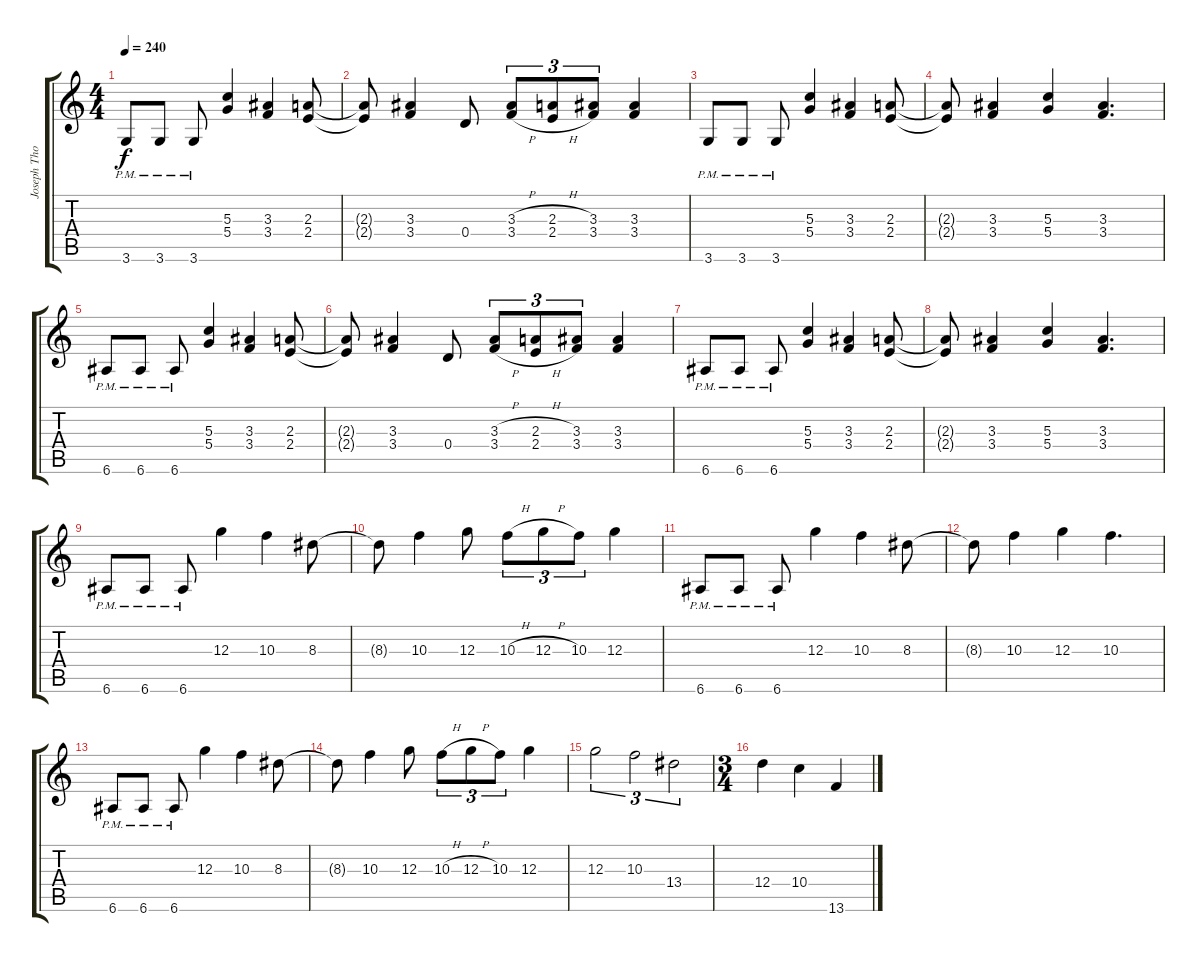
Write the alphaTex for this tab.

\track ("Joseph Tholl" "Joseph Tho") {instrument overdrivenguitar}
\staff {score tabs}
\tuning (E4 B3 G3 D3 A2 E2) {hide}
\ts (4 4)
\tempo 240
\clef g2
\ks c
3.6{pm}.8{dy f} 3.6{pm}.8 3.6{pm}.8 (5.3 5.4).4 (3.3 3.4).4 (2.3 2.4).8 |
(2.3{t} 2.4{t}).8 (3.3 3.4).4 0.4.8 (3.3{h} 3.4{h}).8{tu (3 2)} (2.3{h} 2.4{h}).8{tu (3 2)} (3.3 3.4).8{tu (3 2)} (3.3 3.4).4 |
3.6{pm}.8 3.6{pm}.8 3.6{pm}.8 (5.3 5.4).4 (3.3 3.4).4 (2.3 2.4).8 |
(2.3{t} 2.4{t}).8 (3.3 3.4).4 (5.3 5.4).4 (3.3 3.4).4{d} |
6.6{pm}.8 6.6{pm}.8 6.6{pm}.8 (5.3 5.4).4 (3.3 3.4).4 (2.3 2.4).8 |
(2.3{t} 2.4{t}).8 (3.3 3.4).4 0.4.8 (3.3{h} 3.4{h}).8{tu (3 2)} (2.3{h} 2.4{h}).8{tu (3 2)} (3.3 3.4).8{tu (3 2)} (3.3 3.4).4 |
6.6{pm}.8 6.6{pm}.8 6.6{pm}.8 (5.3 5.4).4 (3.3 3.4).4 (2.3 2.4).8 |
(2.3{t} 2.4{t}).8 (3.3 3.4).4 (5.3 5.4).4 (3.3 3.4).4{d} |
6.6{pm}.8 6.6{pm}.8 6.6{pm}.8 12.3.4 10.3.4 8.3.8 |
8.3{t}.8 10.3.4 12.3.8 10.3{h}.8{tu (3 2)} 12.3{h}.8{tu (3 2)} 10.3.8{tu (3 2)} 12.3.4 |
6.6{pm}.8 6.6{pm}.8 6.6{pm}.8 12.3.4 10.3.4 8.3.8 |
8.3{t}.8 10.3.4 12.3.4 10.3.4{d} |
6.6{pm}.8 6.6{pm}.8 6.6{pm}.8 12.3.4 10.3.4 8.3.8 |
8.3{t}.8 10.3.4 12.3.8 10.3{h}.8{tu (3 2)} 12.3{h}.8{tu (3 2)} 10.3.8{tu (3 2)} 12.3.4 |
12.3.2{tu (3 2)} 10.3.2{tu (3 2)} 13.4.2{tu (3 2)} |
\ts (3 4)
12.4.4 10.4.4 13.6.4
